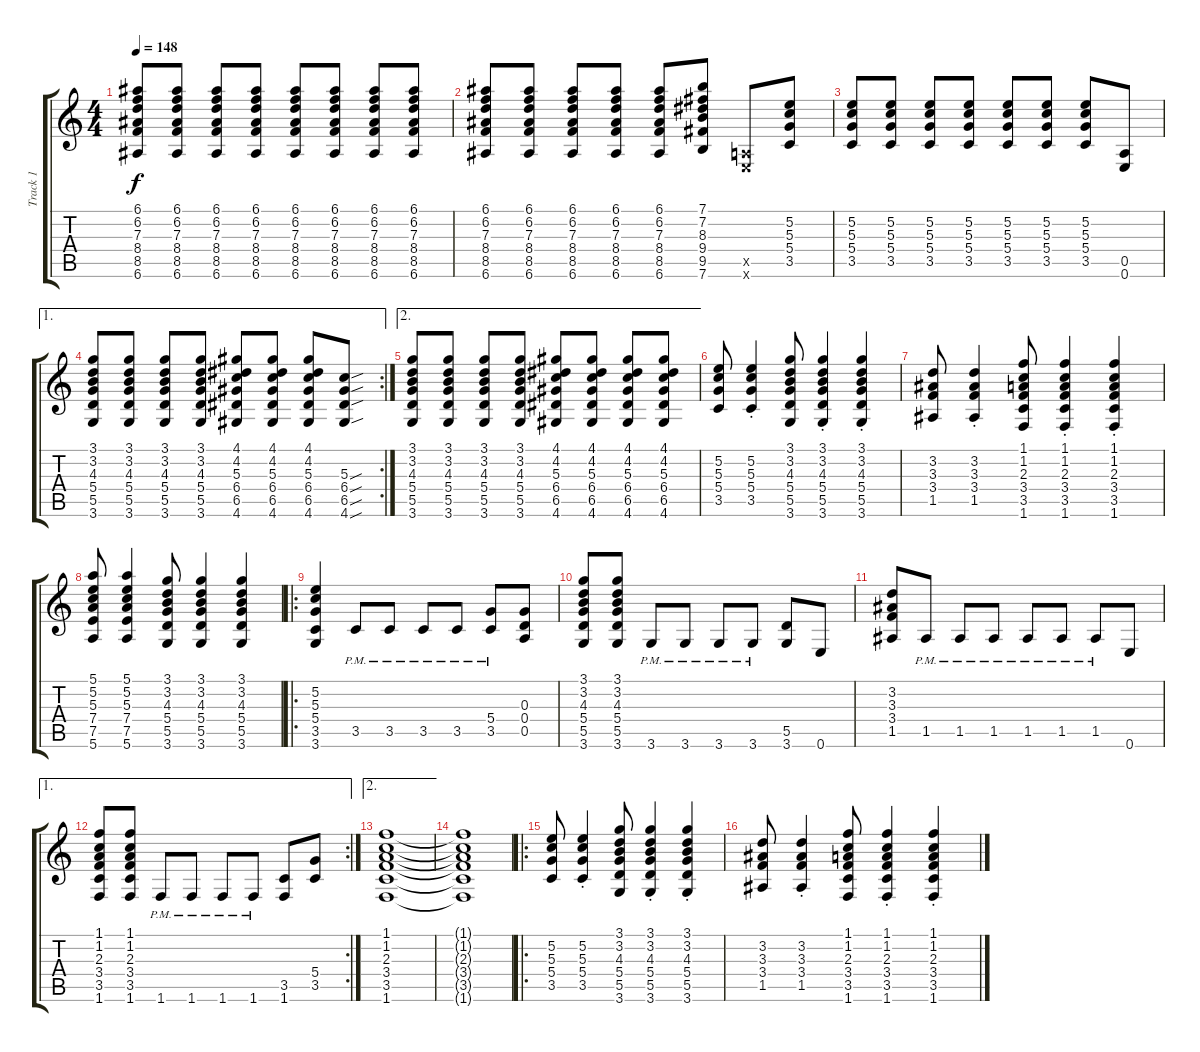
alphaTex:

\track ("Track 1" "Track 1") {instrument distortionguitar}
\staff {score tabs}
\tuning (E4 B3 G3 D3 A2 E2) {hide}
\ts (4 4)
\tempo 148
\clef g2
\ks c
(6.1 6.2 7.3 8.4 8.5 6.6).8{dy f} (6.1 6.2 7.3 8.4 8.5 6.6).8 (6.1 6.2 7.3 8.4 8.5 6.6).8 (6.1 6.2 7.3 8.4 8.5 6.6).8 (6.1 6.2 7.3 8.4 8.5 6.6).8 (6.1 6.2 7.3 8.4 8.5 6.6).8 (6.1 6.2 7.3 8.4 8.5 6.6).8 (6.1 6.2 7.3 8.4 8.5 6.6).8 |
(6.1 6.2 7.3 8.4 8.5 6.6).8 (6.1 6.2 7.3 8.4 8.5 6.6).8 (6.1 6.2 7.3 8.4 8.5 6.6).8 (6.1 6.2 7.3 8.4 8.5 6.6).8 (6.1 6.2 7.3 8.4 8.5 6.6).8 (7.1 7.2 8.3 9.4 9.5 7.6).8 (0.5{x} 0.6{x}).8 (5.2 5.3 5.4 3.5).8 |
(5.2 5.3 5.4 3.5).8 (5.2 5.3 5.4 3.5).8 (5.2 5.3 5.4 3.5).8 (5.2 5.3 5.4 3.5).8 (5.2 5.3 5.4 3.5).8 (5.2 5.3 5.4 3.5).8 (5.2 5.3 5.4 3.5).8 (0.5 0.6).8 |
\ae 1
\rc 2
(3.1 3.2 4.3 5.4 5.5 3.6).8 (3.1 3.2 4.3 5.4 5.5 3.6).8 (3.1 3.2 4.3 5.4 5.5 3.6).8 (3.1 3.2 4.3 5.4 5.5 3.6).8 (4.1 4.2 5.3 6.4 6.5 4.6).8 (4.1 4.2 5.3 6.4 6.5 4.6).8 (4.1 4.2 5.3 6.4 6.5 4.6).8 (5.3{sou} 6.4{sou} 6.5{sou} 4.6{sou}).8 |
\ae 2
(3.1 3.2 4.3 5.4 5.5 3.6).8 (3.1 3.2 4.3 5.4 5.5 3.6).8 (3.1 3.2 4.3 5.4 5.5 3.6).8 (3.1 3.2 4.3 5.4 5.5 3.6).8 (4.1 4.2 5.3 6.4 6.5 4.6).8 (4.1 4.2 5.3 6.4 6.5 4.6).8 (4.1 4.2 5.3 6.4 6.5 4.6).8 (4.1 4.2 5.3 6.4 6.5 4.6).8 |
(5.2 5.3 5.4 3.5).8 (5.2 5.3 5.4 3.5{st}).4 (3.1 3.2 4.3 5.4 5.5 3.6).8 (3.1 3.2 4.3 5.4 5.5{st} 3.6{st}).4 (3.1{st} 3.2 4.3 5.4 5.5{st} 3.6).4 |
(3.2 3.3 3.4 1.5).8 (3.2 3.3 3.4 1.5{st}).4 (1.1 1.2 2.3 3.4 3.5 1.6).8 (1.1 1.2 2.3 3.4 3.5{st} 1.6).4 (1.1 1.2 2.3 3.4 3.5{st} 1.6).4 |
(5.1 5.2 5.3 7.4 7.5 5.6).8 (5.1 5.2 5.3 7.4 7.5 5.6).4 (3.1 3.2 4.3 5.4 5.5 3.6).8 (3.1 3.2 4.3 5.4 5.5 3.6).4 (3.1 3.2 4.3 5.4 5.5 3.6).4 |
\ro
(5.2 5.3 5.4 3.5 3.6).4 3.5{pm}.8 3.5{pm}.8 3.5{pm}.8 3.5{pm}.8 (5.4{pm} 3.5{pm}).8 (0.3 0.4 0.5).8 |
(3.1 3.2 4.3 5.4 5.5 3.6).8 (3.1 3.2 4.3 5.4 5.5 3.6).8 3.6{pm}.8 3.6{pm}.8 3.6{pm}.8 3.6{pm}.8 (5.5 3.6).8 0.6.8 |
(3.2 3.3 3.4 1.5).8 1.5{pm}.8 1.5{pm}.8 1.5{pm}.8 1.5{pm}.8 1.5{pm}.8 1.5{pm}.8 0.6.8 |
\ae 1
\rc 2
(1.1 1.2 2.3 3.4 3.5 1.6).8 (1.1 1.2 2.3 3.4 3.5 1.6).8 1.6{pm}.8 1.6{pm}.8 1.6{pm}.8 1.6{pm}.8 (3.5 1.6).8 (5.4 3.5).8 |
\ae 2
(1.1 1.2 2.3 3.4 3.5 1.6).1 |
(1.1{t} 1.2{t} 2.3{t} 3.4{t} 3.5{t} 1.6{t}).1 |
\ro
(5.2 5.3 5.4 3.5).8 (5.2 5.3 5.4 3.5{st}).4 (3.1 3.2 4.3 5.4 5.5 3.6).8 (3.1 3.2 4.3 5.4 5.5{st} 3.6{st}).4 (3.1{st} 3.2 4.3 5.4 5.5{st} 3.6).4 |
(3.2 3.3 3.4 1.5).8 (3.2 3.3 3.4 1.5{st}).4 (1.1 1.2 2.3 3.4 3.5 1.6).8 (1.1 1.2 2.3 3.4 3.5{st} 1.6).4 (1.1 1.2 2.3 3.4 3.5{st} 1.6).4
